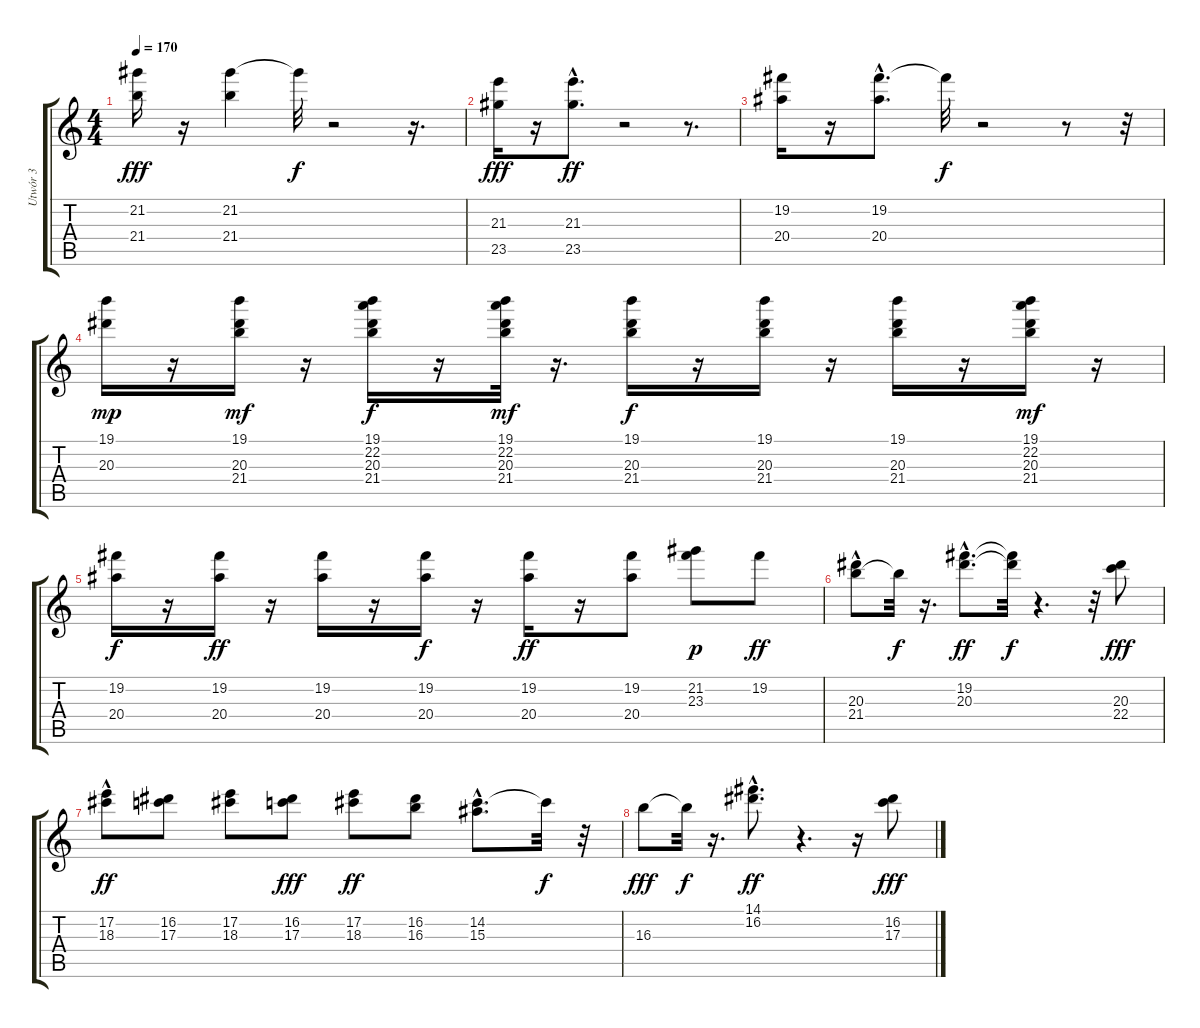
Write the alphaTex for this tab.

\track ("Utwór 3" "Utwór 3") {instrument distortionguitar}
\staff {score tabs}
\tuning (E4 B3 G3 D3 A2 E2) {hide}
\ts (4 4)
\tempo 170
\clef g2
\ks c
(21.2 21.4).16{dy fff} r.16 (21.2 21.4).4 21.2{t}.32{dy f} r.2 r.16{d} |
(21.3 23.5).16{dy fff} r.16 (21.3{hac} 23.5{hac}).8{d dy ff} r.2 r.8{d} |
(19.2 20.4).16 r.16 (19.2{hac} 20.4).8{d} 19.2{t}.32{dy f} r.2 r.8 r.32 |
(19.1 20.3).16{dy mp} r.16 (19.1 20.3 21.4).16{dy mf} r.16 (19.1 22.2 20.3 21.4).16{dy f} r.16 (19.1 22.2 20.3 21.4).32{dy mf} r.16{d} (19.1 20.3 21.4).16{dy f} r.16 (19.1 20.3 21.4).16 r.16 (19.1 20.3 21.4).16 r.16 (19.1 22.2 20.3 21.4).16{dy mf} r.16 |
(19.2 20.4).16{dy f} r.16 (19.2 20.4).16{dy ff} r.16 (19.2 20.4).16 r.16 (19.2 20.4).16{dy f} r.16 (19.2 20.4).16{dy ff} r.16 (19.2 20.4).8 (21.2 23.3).8{dy p} 19.2.8{dy ff} |
(20.3{hac} 21.4).8 21.4{t}.32{dy f} r.16{d} (19.2{hac} 20.3{hac}).8{d dy ff} (19.2{t} 20.3{t}).32{dy f} r.4{d} r.32 (20.3 22.4).8{dy fff} |
(17.2{hac} 18.3).8{dy ff} (16.2 17.3).8 (17.2 18.3).8 (16.2 17.3).8{dy fff} (17.2 18.3).8{dy ff} (16.2 16.3).8 (14.2{hac} 15.3{hac}).8{d} 14.2{t}.32{dy f} r.32 |
16.3.8{dy fff} 16.3{t}.32{dy f} r.16{d} (14.1 16.2{hac}).8{d dy ff} r.4{d} r.16 (16.2 17.3).8{dy fff}
